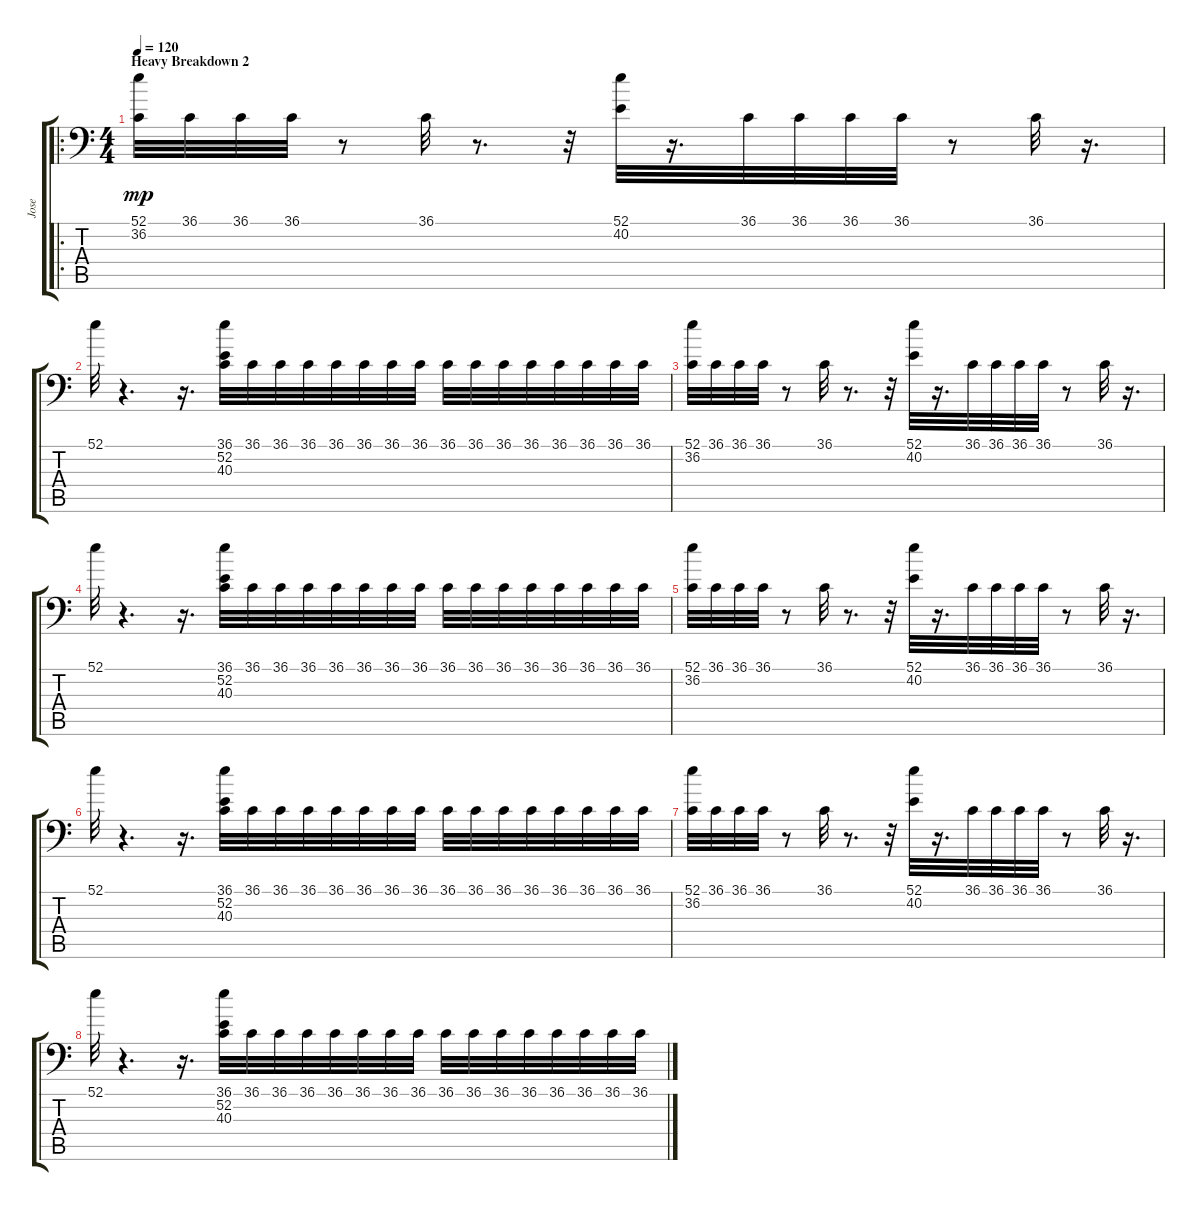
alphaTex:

\track ("Jose" "Jose") {instrument acousticgrandpiano}
\staff {score tabs}
\tuning (C-1 C-1 C-1 C-1 C-1 C-1) {hide}
\ro
\ts (4 4)
\section ("" "Heavy Breakdown 2")
\tempo 120
\clef f4
\ks c
(52.1 36.2).32{dy mp} 36.1.32 36.1.32 36.1.32 r.8 36.1.32 r.8{d} r.32 (52.1 40.2).32 r.16{d} 36.1.32 36.1.32 36.1.32 36.1.32 r.8 36.1.32 r.16{d} |
52.1.32 r.4{d} r.16{d} (36.1 52.2 40.3).32 36.1.32 36.1.32 36.1.32 36.1.32 36.1.32 36.1.32 36.1.32 36.1.32 36.1.32 36.1.32 36.1.32 36.1.32 36.1.32 36.1.32 36.1.32 |
(52.1 36.2).32 36.1.32 36.1.32 36.1.32 r.8 36.1.32 r.8{d} r.32 (52.1 40.2).32 r.16{d} 36.1.32 36.1.32 36.1.32 36.1.32 r.8 36.1.32 r.16{d} |
52.1.32 r.4{d} r.16{d} (36.1 52.2 40.3).32 36.1.32 36.1.32 36.1.32 36.1.32 36.1.32 36.1.32 36.1.32 36.1.32 36.1.32 36.1.32 36.1.32 36.1.32 36.1.32 36.1.32 36.1.32 |
(52.1 36.2).32 36.1.32 36.1.32 36.1.32 r.8 36.1.32 r.8{d} r.32 (52.1 40.2).32 r.16{d} 36.1.32 36.1.32 36.1.32 36.1.32 r.8 36.1.32 r.16{d} |
52.1.32 r.4{d} r.16{d} (36.1 52.2 40.3).32 36.1.32 36.1.32 36.1.32 36.1.32 36.1.32 36.1.32 36.1.32 36.1.32 36.1.32 36.1.32 36.1.32 36.1.32 36.1.32 36.1.32 36.1.32 |
(52.1 36.2).32 36.1.32 36.1.32 36.1.32 r.8 36.1.32 r.8{d} r.32 (52.1 40.2).32 r.16{d} 36.1.32 36.1.32 36.1.32 36.1.32 r.8 36.1.32 r.16{d} |
52.1.32 r.4{d} r.16{d} (36.1 52.2 40.3).32 36.1.32 36.1.32 36.1.32 36.1.32 36.1.32 36.1.32 36.1.32 36.1.32 36.1.32 36.1.32 36.1.32 36.1.32 36.1.32 36.1.32 36.1.32
